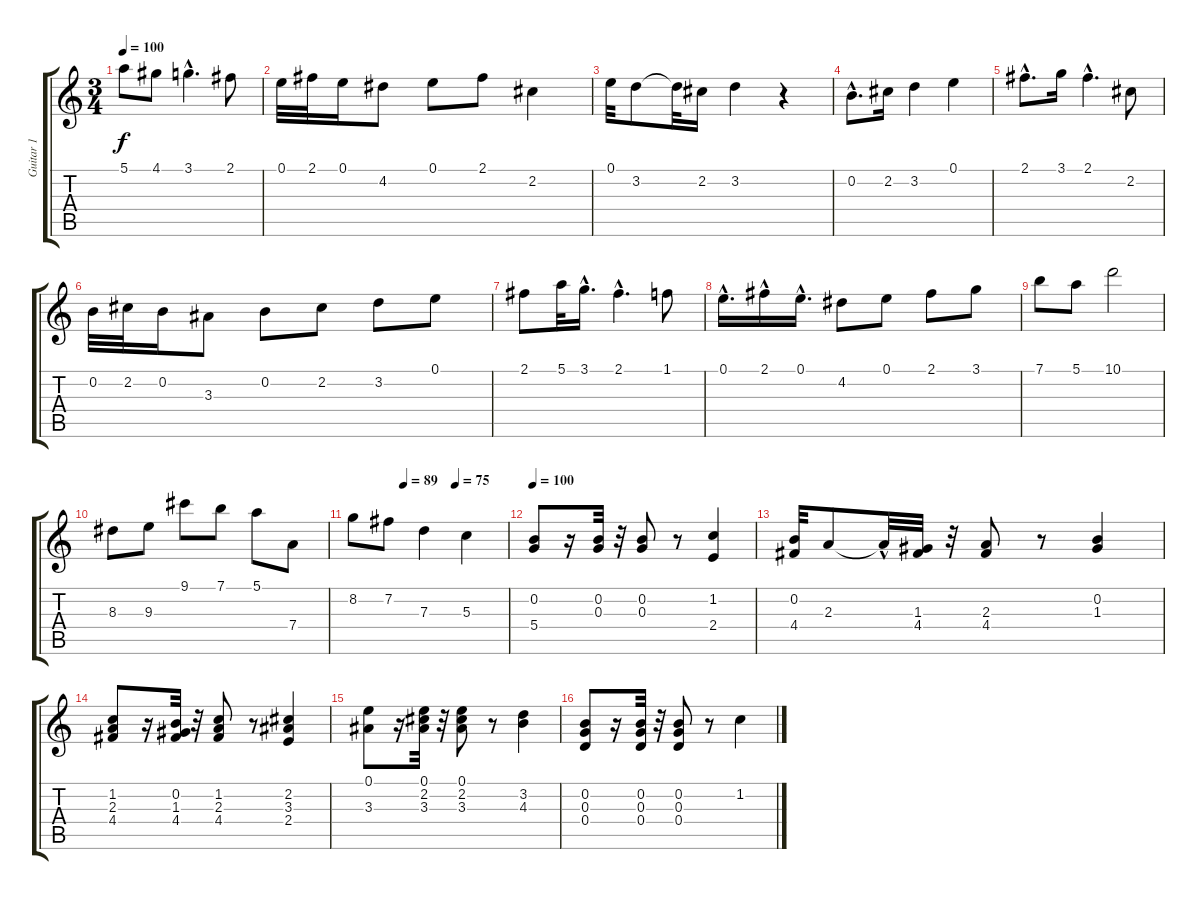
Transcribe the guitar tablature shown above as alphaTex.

\track ("Guitar 1" "Guitar 1") {instrument acousticguitarnylon}
\staff {score tabs}
\tuning (E4 B3 G3 D3 A2 E2) {hide}
\ts (3 4)
\tempo 100
\clef g2
\ks c
5.1.8{dy f} 4.1.8 3.1{hac}.4{d} 2.1.8 |
0.1.32 2.1.32 0.1.16 4.2.8 0.1.8 2.1.8 2.2.4 |
0.1.32 3.2.8 3.2{t}.32 2.2.16 3.2.4 r.4 |
0.2{hac}.8{d} 2.2.16 3.2.4 0.1.4 |
2.1{hac}.8{d} 3.1.16 2.1{hac}.4{d} 2.2.8 |
0.2.32 2.2.32 0.2.16 3.3.8 0.2.8 2.2.8 3.2.8 0.1.8 |
2.1.8 5.1.32 3.1{hac}.16{d} 2.1{hac}.4{d} 1.1.8 |
0.1{hac}.16{d} 2.1{hac}.16 0.1{hac}.16{d} 4.2.8 0.1.8 2.1.8 3.1.8 |
7.1.8 5.1.8 10.1.2 |
8.3.8 9.3.8 9.1.8 7.1.8 5.1.8 7.4.8 |
\tempo (89 0.3333333333333333)
\tempo (75 0.6666666666666666)
8.2.8 7.2.8 7.3.4 5.3.4 |
\tempo 100
(0.2 5.4).8 r.16 (0.2 0.3).32 r.32 (0.2 0.3).8 r.8 (1.2 2.4).4 |
(0.2 4.4).32 2.3.8 2.3{hac t}.32 (1.3 4.4).32 r.32 (2.3 4.4).8 r.8 (0.2 1.3).4 |
(1.2 2.3 4.4).8 r.16 (0.2 1.3 4.4).32 r.32 (1.2 2.3 4.4).8 r.8 (2.2 3.3 2.4).4 |
(0.1 3.3).8 r.16 (0.1 2.2 3.3).32 r.32 (0.1 2.2 3.3).8 r.8 (3.2 4.3).4 |
(0.2 0.3 0.4).8 r.16 (0.2 0.3 0.4).32 r.32 (0.2 0.3 0.4).8 r.8 1.2.4
